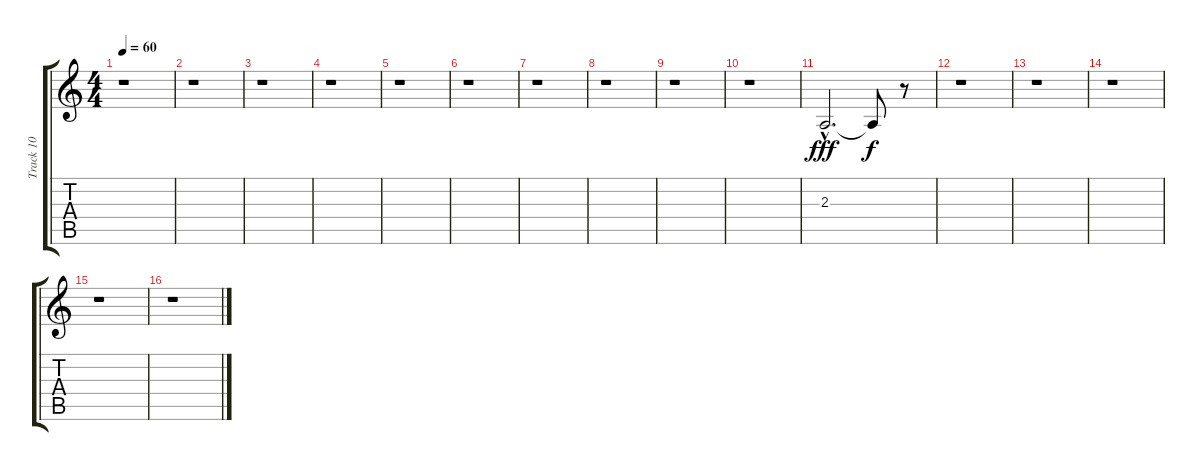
\track ("Track 10" "Track 10") {instrument acousticgrandpiano}
\staff {score tabs}
\tuning (E4 B3 G3 D3 A2 E2) {hide}
\ts (4 4)
\tempo 60
\clef g2
\ks c
r.1{dy fff instrument acousticgrandpiano} |
r.1 |
r.1 |
r.1 |
r.1 |
r.1 |
r.1 |
r.1 |
r.1 |
r.1 |
2.3{hac}.2{d} 2.3{t}.8{dy f} r.8 |
r.1 |
r.1 |
r.1 |
r.1 |
r.1
